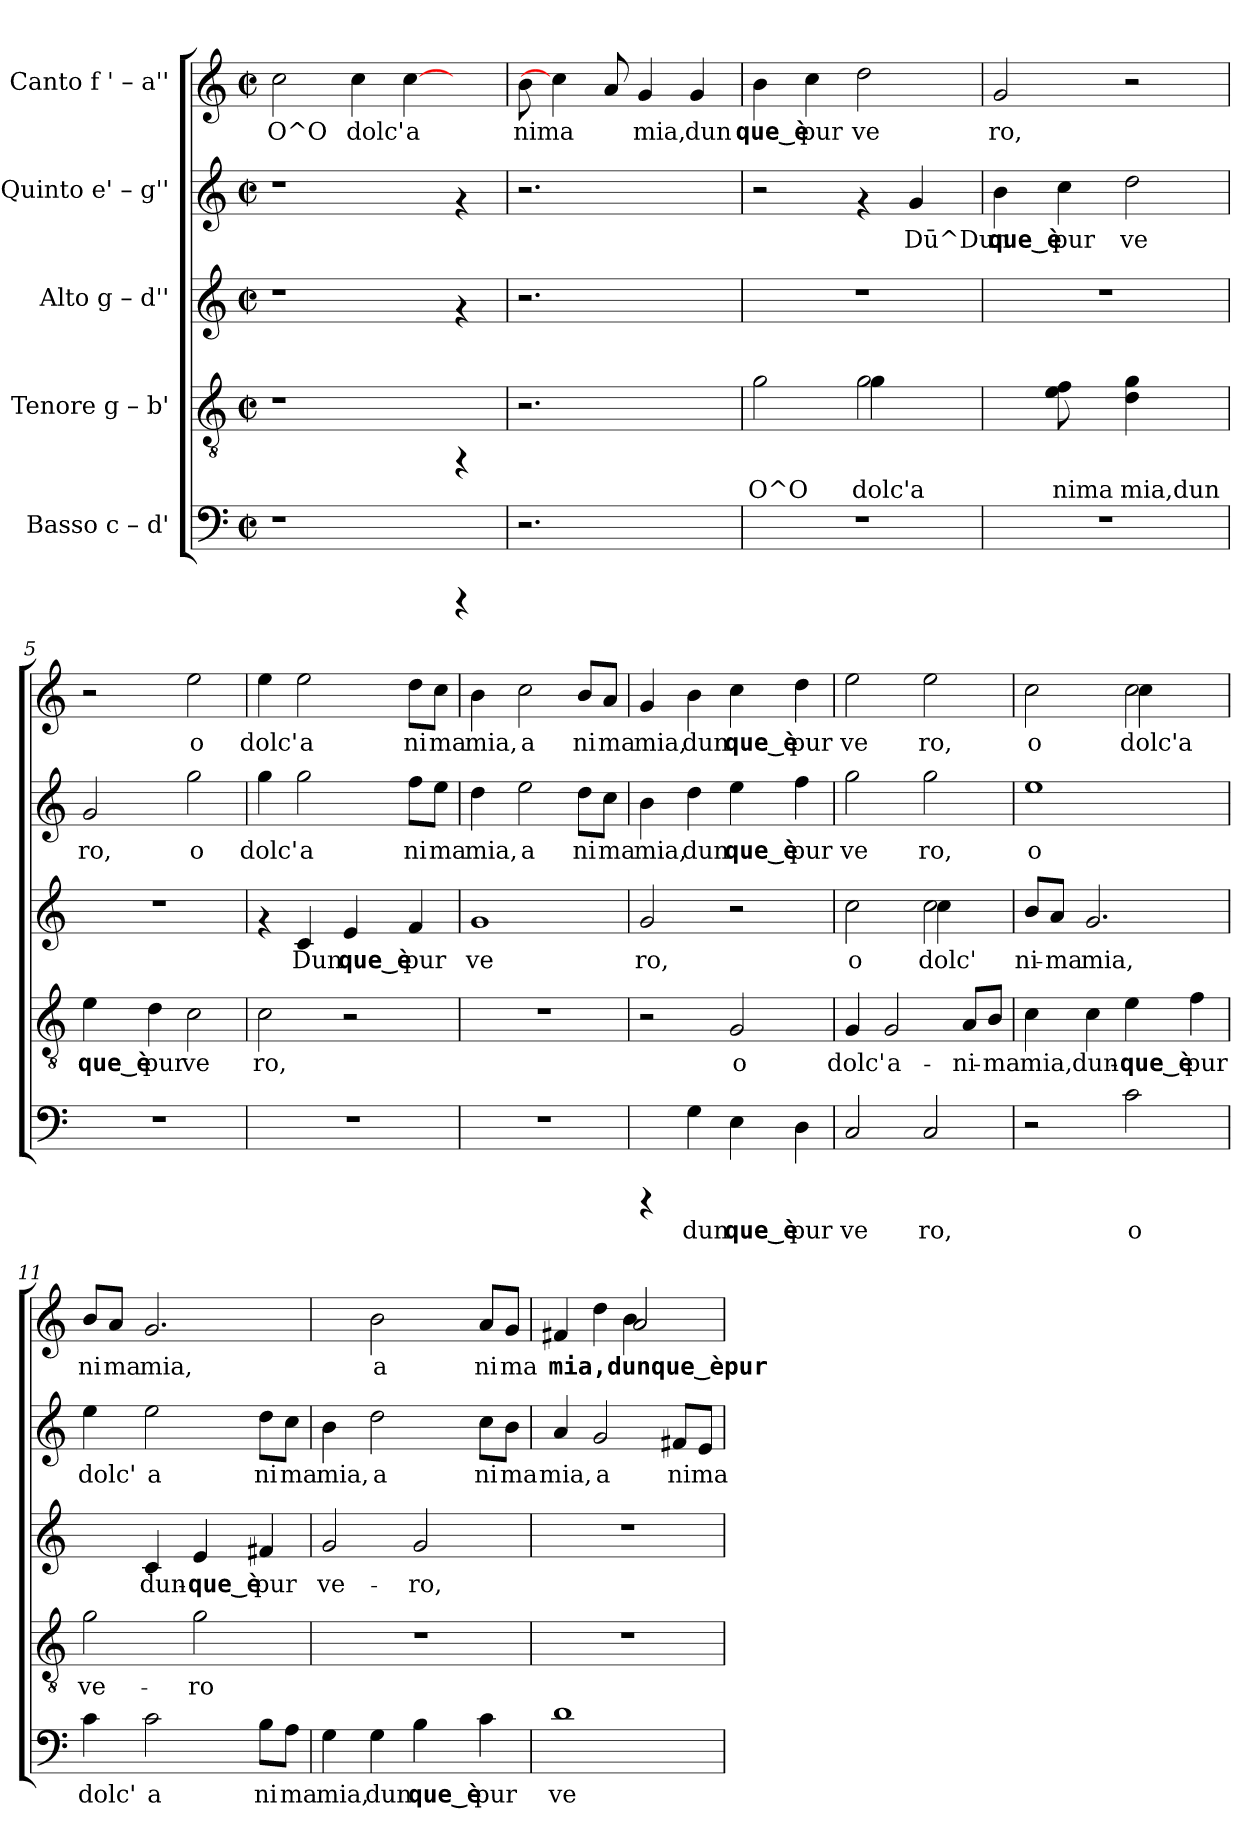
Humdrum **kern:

**kern	**text	**kern	**text	**kern	**text	**kern	**text	**kern	**text
*part5	*part5	*part4	*part4	*part3	*part3	*part2	*part2	*part1	*part1
*staff5	*staff5	*staff4	*staff4	*staff3	*staff3	*staff2	*staff2	*staff1	*staff1
*I"Basso  c – d'	*	*I"Tenore  g – b'	*	*I"Alto  g – d''	*	*I"Quinto  e' – g''	*	*I"Canto  f ' – a''	*
!!LO:PB:g=z
*stria5	*	*stria5	*	*stria5	*	*stria5	*	*stria5	*
*clefF4	*	*clefGv2	*	*clefG2	*	*clefG2	*	*clefG2	*
*k[]	*	*k[]	*	*k[]	*	*k[]	*	*k[]	*
*C:	*	*C:	*	*C:	*	*C:	*	*C:	*
*M2/2	*	*M2/2	*	*M2/2	*	*M2/2	*	*M2/2	*
*met(c|)	*	*met(c|)	*	*met(c|)	*	*met(c|)	*	*met(c|)	*
=1	=1	=1	=1	=1	=1	=1	=1	=1	=1
!	!	!	!	!	!	!	!	!	!LO:LY:b:rj
1r	.	1r	.	1r	.	1r	.	2cc\	O^O
!	!	!	!	!	!	!	!	!	!LO:LY:b:rj
.	.	.	.	.	.	.	.	4cc\	dolc'
!	!	!	!	!	!	!	!	!	!LO:LY:b:rj
.	.	.	.	.	.	.	.	[4cc\	a
4rCCC	.	4rFF	.	4rf	.	4rf	.	4ryy	.
=2	=2	=2	=2	=2	=2	=2	=2	=2	=2
!	!	!	!	!	!	!	!	!	!LO:LY:b:rj
2.r	.	2.r	.	2.r	.	2.r	.	8b\	nima
.	.	.	.	.	.	.	.	4cc\]	.
!	!	!	!	!	!	!	!	!	!LO:LY:b:rj
.	.	.	.	.	.	.	.	8a/	.
!	!	!	!	!	!	!	!	!	!LO:LY:b:rj
.	.	.	.	.	.	.	.	4g/	mia,
!	!	!	!	!	!	!	!	!	!LO:LY:b:rj
4ryy	.	4ryy	.	4ryy	.	4ryy	.	4g/	dun
=3	=3	=3	=3	=3	=3	=3	=3	=3	=3
!	!	!	!LO:LY:b:rj	!	!	!	!	!	!LO:LY:b:rj
*	*	*^	*	*	*	*	*	*	*
1r	.	2g\	2ryy	O^O	1r	.	2r	.	4b\	que‿è
!	!	!	!	!	!	!	!	!	!	!LO:LY:b:rj
.	.	.	.	.	.	.	.	.	4cc\	pur
!	!	!	!	!LO:LY:b:rj	!	!	!	!	!	!LO:LY:b:rj
.	.	2g\	4g\	dolc'a	.	.	4rf	.	2dd\	ve
!	!	!	!	!	!	!	!	!LO:LY:b:rj	!	!
.	.	.	4ryy	.	.	.	4g/	Dū^Dun	.	.
=4	=4	=4	=4	=4	=4	=4	=4	=4	=4	=4
!	!	!	!	!	!	!	!	!LO:LY:b:rj	!	!LO:LY:b:rj
*	*	*v	*v	*	*	*	*	*	*	*
1r	.	4ryy	.	1r	.	4b\	que‿è	2g/	ro,
!	!	!	!LO:LY:b:rj	!	!	!	!LO:LY:b:rj	!	!
.	.	8f\ 8e\	nima	.	.	4cc\	pur	.	.
.	.	8ryy	.	.	.	.	.	.	.
!	!	!	!LO:LY:b:rj	!	!	!	!LO:LY:b:rj	!	!
.	.	4d\ 4g\	mia,dun	.	.	2dd\	ve	2r	.
.	.	4ryy	.	.	.	.	.	.	.
!!LO:LB:g=z
=5	=5	=5	=5	=5	=5	=5	=5	=5	=5
!	!	!	!LO:LY:b:rj	!	!	!	!LO:LY:b:rj	!	!
1r	.	4e\	que‿è	1r	.	2g/	ro,	2r	.
!	!	!	!LO:LY:b:rj	!	!	!	!	!	!
.	.	4d\	pur	.	.	.	.	.	.
!	!	!	!LO:LY:b:rj	!	!	!	!LO:LY:b:rj	!	!LO:LY:b:rj
.	.	2c\	ve	.	.	2gg\	o	2ee\	o
=6	=6	=6	=6	=6	=6	=6	=6	=6	=6
!	!	!	!LO:LY:b:rj	!	!	!	!LO:LY:b:rj	!	!LO:LY:b:rj
1r	.	2c\	ro,	4rf	.	4gg\	dolc'	4ee\	dolc'
!	!	!	!	!	!LO:LY:b:cj	!	!LO:LY:b:rj	!	!LO:LY:b:rj
.	.	.	.	4c/	Dun	2gg\	a	2ee\	a
!	!	!	!	!	!LO:LY:b:cj	!	!	!	!
.	.	2r	.	4e/	que‿è	.	.	.	.
!	!	!	!	!	!LO:LY:b:cj	!	!LO:LY:b:rj	!	!LO:LY:b:rj
.	.	.	.	4f/	pur	8ff\L	ni	8dd\L	ni
!	!	!	!	!	!	!	!LO:LY:b:rj	!	!LO:LY:b:rj
.	.	.	.	.	.	8ee\J	ma	8cc\J	ma
=7	=7	=7	=7	=7	=7	=7	=7	=7	=7
!	!	!	!	!	!LO:LY:b:cj	!	!LO:LY:b:rj	!	!LO:LY:b:rj
1r	.	1r	.	1g	ve	4dd\	mia,	4b\	mia,
!	!	!	!	!	!	!	!LO:LY:b:rj	!	!LO:LY:b:rj
.	.	.	.	.	.	2ee\	a	2cc\	a
!	!	!	!	!	!	!	!LO:LY:b:rj	!	!LO:LY:b:rj
.	.	.	.	.	.	8dd\L	ni	8b/L	ni
!	!	!	!	!	!	!	!LO:LY:b:rj	!	!LO:LY:b:rj
.	.	.	.	.	.	8cc\J	ma	8a/J	ma
=8	=8	=8	=8	=8	=8	=8	=8	=8	=8
!	!	!	!	!	!LO:LY:b:cj	!	!LO:LY:b:rj	!	!LO:LY:b:rj
4rCCC	.	2r	.	2g/	ro,	4b\	mia,	4g/	mia,
!	!LO:LY:b:cj	!	!	!	!	!	!LO:LY:b:rj	!	!LO:LY:b:rj
4G\	dun	.	.	.	.	4dd\	dun	4b\	dun
!	!LO:LY:b:cj	!	!LO:LY:b:rj	!	!	!	!LO:LY:b:rj	!	!LO:LY:b:rj
4E\	que‿è	2G/	o	2r	.	4ee\	que‿è	4cc\	que‿è
!	!LO:LY:b:cj	!	!	!	!	!	!LO:LY:b:rj	!	!LO:LY:b:rj
4D\	pur	.	.	.	.	4ff\	pur	4dd\	pur
!!LO:PB:g=z
=9	=9	=9	=9	=9	=9	=9	=9	=9	=9
!	!LO:LY:b:cj	!	!LO:LY:b:rj	!	!LO:LY:b:cj	!	!LO:LY:b:rj	!	!LO:LY:b:rj
*	*	*	*	*^	*	*	*	*	*
2C/	ve	4G/	dolc'	2cc\	2ryy	o	2gg\	ve	2ee\	ve
!	!	!	!LO:LY:b:rj	!	!	!	!	!	!	!
.	.	2G/	a-	.	.	.	.	.	.	.
!	!LO:LY:b:cj	!	!	!	!	!LO:LY:b:cj	!	!LO:LY:b:rj	!	!LO:LY:b:rj
2C/	ro,	.	.	2cc\	4cc\	dolc'	2gg\	ro,	2ee\	ro,
!	!	!	!LO:LY:b:rj	!	!	!	!	!	!	!
.	.	8A/L	-ni-	.	4ryy	.	.	.	.	.
!	!	!	!LO:LY:b:rj	!	!	!	!	!	!	!
.	.	8B/J	-ma	.	.	.	.	.	.	.
*	*	*	*	*v	*v	*	*	*	*	*
=10	=10	=10	=10	=10	=10	=10	=10	=10	=10
!	!	!	!LO:LY:b:rj	!	!LO:LY:b:cj	!	!LO:LY:b:rj	!	!LO:LY:b:rj
*	*	*	*	*	*	*	*	*^	*
2r	.	4c\	mia,	8b/L	ni-	1ee	o	2cc\	2ryy	o
!	!	!	!	!	!LO:LY:b:cj	!	!	!	!	!
.	.	.	.	8a/J	-ma	.	.	.	.	.
!	!	!	!LO:LY:b:rj	!	!LO:LY:b:cj	!	!	!	!	!
.	.	4c\	dun-	2.g/	mia,	.	.	.	.	.
!	!LO:LY:b:cj	!	!LO:LY:b:rj	!	!	!	!	!	!	!LO:LY:b:rj
2c\	o	4e\	-que‿è	.	.	.	.	2cc\	4cc\	dolc'a
!	!	!	!LO:LY:b:rj	!	!	!	!	!	!	!
.	.	4f\	pur	.	.	.	.	.	4ryy	.
=11	=11	=11	=11	=11	=11	=11	=11	=11	=11	=11
!	!LO:LY:b:cj	!	!LO:LY:b:rj	!	!	!	!LO:LY:b:rj	!	!	!LO:LY:b:rj
*	*	*	*	*	*	*	*	*v	*v	*
4c\	dolc'	2g\	ve-	4ryy	.	4ee\	dolc'	8b/L	ni
!	!	!	!	!	!	!	!	!	!LO:LY:b:rj
.	.	.	.	.	.	.	.	8a/J	ma
!	!LO:LY:b:cj	!	!	!	!LO:LY:b:cj	!	!LO:LY:b:rj	!	!LO:LY:b:rj
2c\	a	.	.	4c/	dun-	2ee\	a	2.g/	mia,
!	!	!	!LO:LY:b:rj	!	!LO:LY:b:cj	!	!	!	!
.	.	2g\	-ro	4e/	-que‿è	.	.	.	.
!	!LO:LY:b:cj	!	!	!	!LO:LY:b:cj	!	!LO:LY:b:rj	!	!
8B\L	ni	.	.	4f#X/	pur	8dd\L	ni	.	.
!	!LO:LY:b:cj	!	!	!	!	!	!LO:LY:b:rj	!	!
8A\J	ma	.	.	.	.	8cc\J	ma	.	.
=12	=12	=12	=12	=12	=12	=12	=12	=12	=12
!	!LO:LY:b:cj	!	!	!	!LO:LY:b:cj	!	!LO:LY:b:rj	!	!
4G\	mia,	1r	.	2g/	ve-	4b\	mia,	4ryy	.
!	!LO:LY:b:cj	!	!	!	!	!	!LO:LY:b:rj	!	!LO:LY:b:rj
4G\	dun	.	.	.	.	2dd\	a	2b\	a
!	!LO:LY:b:cj	!	!	!	!LO:LY:b:cj	!	!	!	!
4B\	que‿è	.	.	2g/	-ro,	.	.	.	.
!	!LO:LY:b:cj	!	!	!	!	!	!LO:LY:b:rj	!	!LO:LY:b:rj
4c\	pur	.	.	.	.	8cc\L	ni	8a/L	ni
!	!	!	!	!	!	!	!LO:LY:b:rj	!	!LO:LY:b:rj
.	.	.	.	.	.	8b\J	ma	8g/J	ma
!!LO:PB:g=z
=13	=13	=13	=13	=13	=13	=13	=13	=13	=13
!	!LO:LY:b:cj	!	!	!	!	!	!LO:LY:b:rj	!	!LO:LY:b:rj
*	*	*	*	*	*	*	*	*^	*
1d	ve-	1r	.	1r	.	4a/	mia,	4f#X/	2ryy	mia,dunque‿èpur
!	!	!	!	!	!	!	!LO:LY:b:rj	!	!	!LO:LY:b:rj
.	.	.	.	.	.	2g/	a	4dd\	.	.
!	!	!	!	!	!	!	!	!	!	!LO:LY:b:rj
.	.	.	.	.	.	.	.	2a/	4b\	.
!	!	!	!	!	!	!	!LO:LY:b:rj	!	!	!
.	.	.	.	.	.	8f#X/L	nima	.	4ryy	.
!	!	!	!	!	!	!	!LO:LY:b:rj	!	!	!
.	.	.	.	.	.	8e/J	.	.	.	.
*	*	*	*	*	*	*	*	*v	*v	*
=	=	=	=	=	=	=	=	=	=
*-	*-	*-	*-	*-	*-	*-	*-	*-	*-
